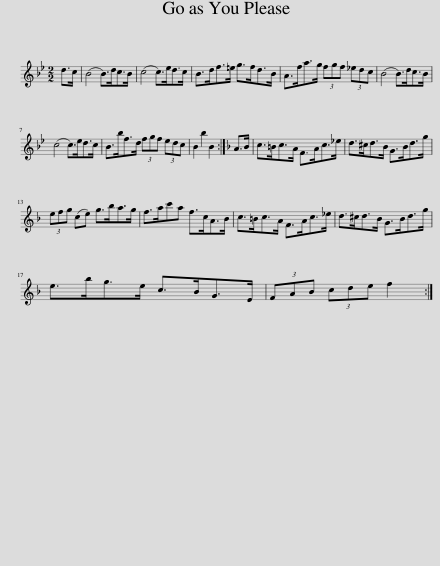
X:1
L:1/8
M:2/2
I:linebreak $
K:Bb
V:1 treble
V:1
 d>c | (B4 B>)dc>B | (c4 c>)ed>c | B>df>=e g>fd>B | A>fa>g (3fgf (3_edc | %5
 (B4 B>)dc>B |$ (c4 c>)ed>c | B>bf>d (3fgf (3edc | B2 b2 B2 :|[K:F] A>B | %10
 c>=Bc>A F>Ac>_e | d>^cd>B G>Bd>g |$ (3efg (ce) g>ba>g | f>ac'a f>cA>B | c>=Bc>A F>Ac>_e | %15
 d>^cd>B G>Bd>g |$ e>bg>e c>BG>E | (3FAB (3cde f2 :| %18
